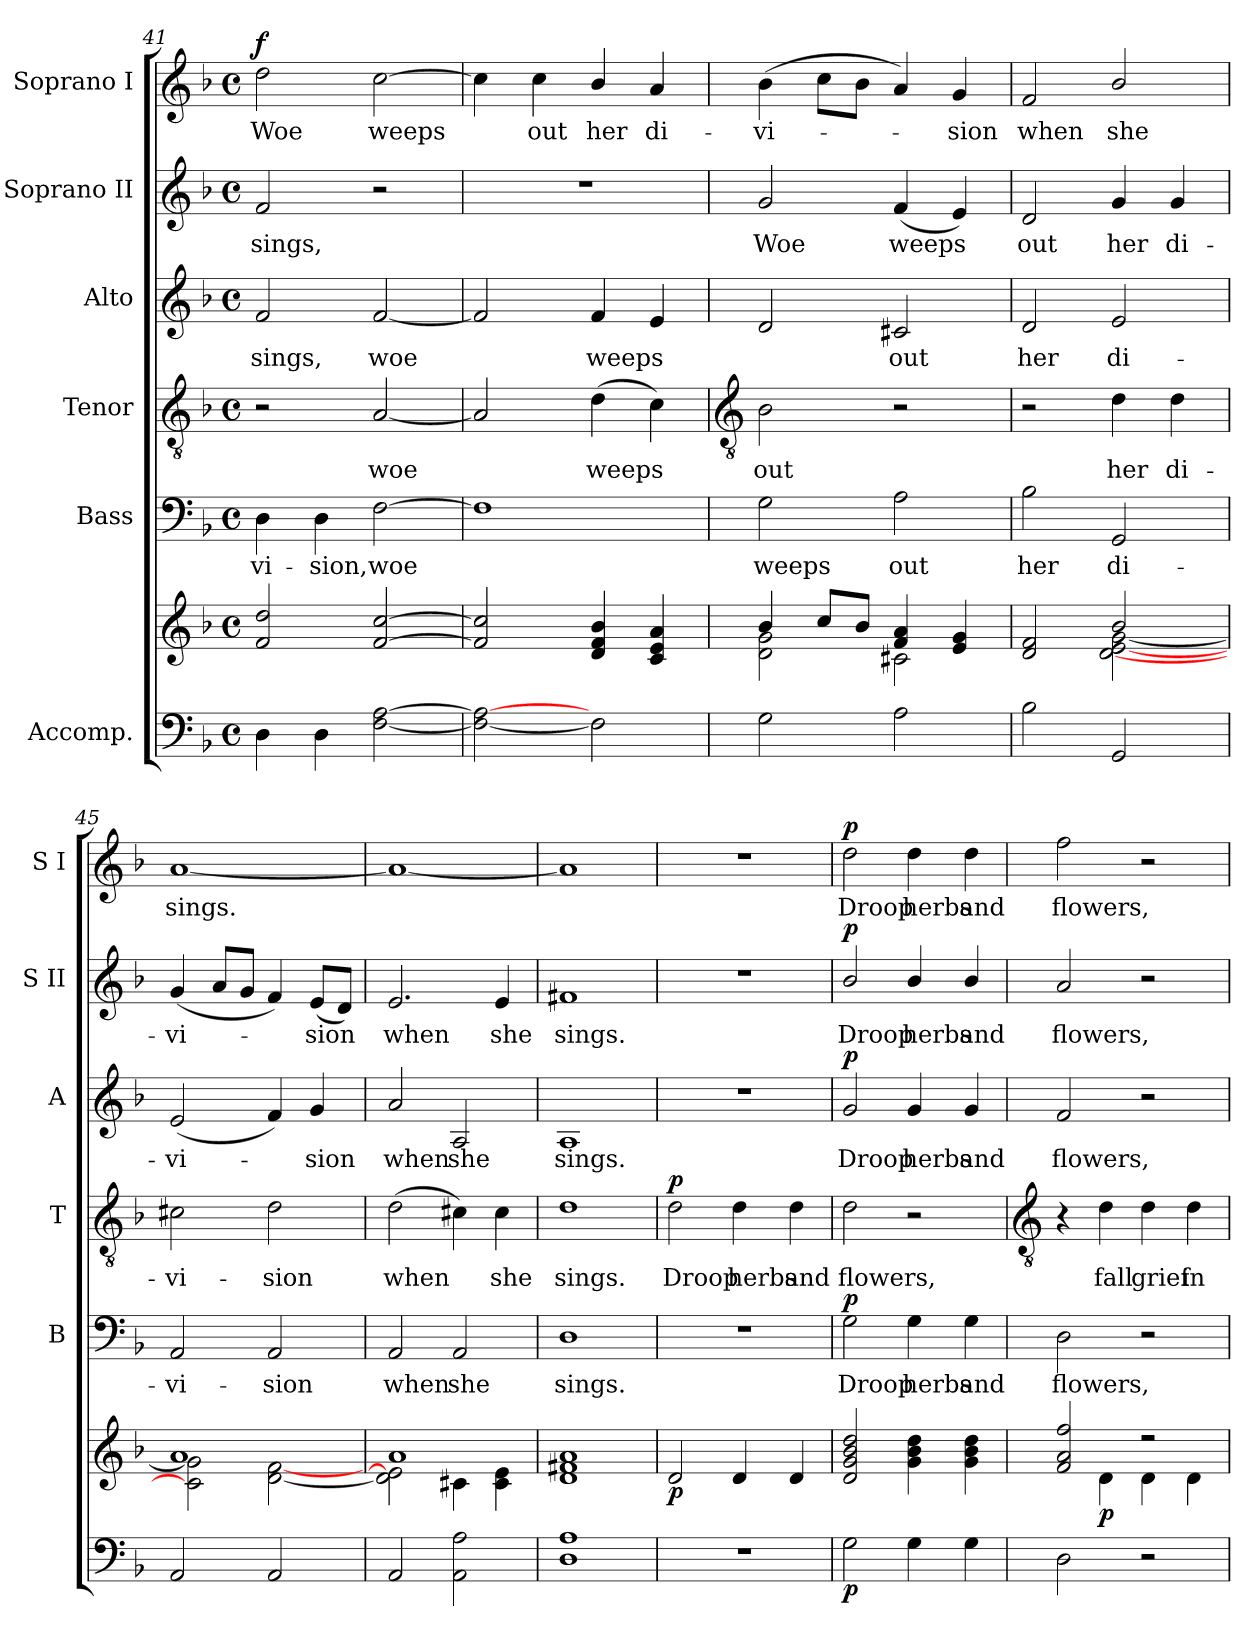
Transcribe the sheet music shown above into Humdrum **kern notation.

**kern	**kern	**dynam	**kern	**text	**dynam	**kern	**text	**dynam	**kern	**text	**dynam	**kern	**text	**dynam	**kern	**text	**dynam
*part6	*part6	*part6	*part5	*part5	*part5	*part4	*part4	*part4	*part3	*part3	*part3	*part2	*part2	*part2	*part1	*part1	*part1
*staff7	*staff6	*staff6/7	*staff5	*staff5	*staff5	*staff4	*staff4	*staff4	*staff3	*staff3	*staff3	*staff2	*staff2	*staff2	*staff1	*staff1	*staff1
*I"Accomp.	*	*	*I"Bass	*	*	*I"Tenor	*	*	*I"Alto	*	*	*I"Soprano II	*	*	*I"Soprano I	*	*
*	*	*	*I'B	*	*	*I'T	*	*	*I'A	*	*	*I'S II	*	*	*I'S I	*	*
*clefF4	*clefG2	*	*clefF4	*	*	*clefGv2	*	*	*clefG2	*	*	*clefG2	*	*	*clefG2	*	*
*k[b-]	*k[b-]	*	*k[b-]	*	*	*k[b-]	*	*	*k[b-]	*	*	*k[b-]	*	*	*k[b-]	*	*
*F:	*F:	*	*F:	*	*	*F:	*	*	*F:	*	*	*F:	*	*	*F:	*	*
*M4/4	*M4/4	*	*M4/4	*	*	*M4/4	*	*	*M4/4	*	*	*M4/4	*	*	*M4/4	*	*
*met(c)	*met(c)	*	*met(c)	*	*	*met(c)	*	*	*met(c)	*	*	*met(c)	*	*	*met(c)	*	*
=41	=41	=41	=41	=41	=41	=41	=41	=41	=41	=41	=41	=41	=41	=41	=41	=41	=41
*	*^	*	*	*	*	*	*	*	*	*	*	*	*	*	*	*	*
!	!	!	!	!	!LO:LY:b	!	!	!	!	!	!LO:LY:b	!	!	!LO:LY:b	!	!	!LO:LY:b	!LO:DY:b
4D	2f/ 2dd/	1ryy	.	4D	-vi-	.	2r	.	.	2f	sings,	.	2f	sings,	.	2dd	Woe	f
!	!	!	!	!	!LO:LY:b	!	!	!	!	!	!	!	!	!	!	!	!	!
4D	.	.	.	4D	-sion,	.	.	.	.	.	.	.	.	.	.	.	.	.
!	!	!	!	!	!LO:LY:b	!	!	!LO:LY:b	!	!	!LO:LY:b	!	!	!	!	!	!LO:LY:b	!
[2F [2A	[2f/ [2cc/	.	.	[2F	woe	.	[2A	woe	.	[2f	woe	.	2r	.	.	[2cc	weeps	.
=42	=42	=42	=42	=42	=42	=42	=42	=42	=42	=42	=42	=42	=42	=42	=42	=42	=42	=42
2F_ 2A_	2f/] 2cc/]	1ryy	.	1F]	.	.	2A]	.	.	2f]	.	.	1r	.	.	4cc]	.	.
!	!	!	!	!	!	!	!	!	!	!	!	!	!	!	!	!	!LO:LY:b	!
.	.	.	.	.	.	.	.	.	.	.	.	.	.	.	.	4cc	out	.
!	!	!	!	!	!	!	!	!LO:LY:b	!	!	!LO:LY:b	!	!	!	!	!	!LO:LY:b	!
2F]	4d/ 4f/ 4b-/	.	.	.	.	.	(>4d	weeps	.	4f	weeps	.	.	.	.	4b-/	her	.
!	!	!	!	!	!	!	!	!	!	!	!	!	!	!	!	!	!LO:LY:b	!
.	4c/ 4e/ 4a/	.	.	.	.	.	4c)	.	.	4e	.	.	.	.	.	4a	di-	.
!!LO:LB:g=z
=43	=43	=43	=43	=43	=43	=43	=43	=43	=43	=43	=43	=43	=43	=43	=43	=43	=43	=43
*	*	*	*	*	*	*	*clefGv2	*	*	*	*	*	*	*	*	*	*	*
!	!	!	!	!	!LO:LY:b	!	!	!LO:LY:b	!	!	!	!	!	!LO:LY:b	!	!	!LO:LY:b	!
2G	4b-/	2d\ 2g\	.	2G	weeps	.	2B-	out	.	2d	.	.	2g	Woe	.	(>4b-	-vi-	.
.	8cc/L	.	.	.	.	.	.	.	.	.	.	.	.	.	.	8ccL	.	.
.	8b-/J	.	.	.	.	.	.	.	.	.	.	.	.	.	.	8b-J	.	.
!	!	!	!	!	!LO:LY:b	!	!	!	!	!	!LO:LY:b	!	!	!LO:LY:b	!	!	!	!
2A	4f/ 4a/	2c#X\	.	2A	out	.	2r	.	.	2c#X	out	.	(<4f	weeps	.	4a)	.	.
!	!	!	!	!	!	!	!	!	!	!	!	!	!	!	!	!	!LO:LY:b	!
.	4e/ 4g/	.	.	.	.	.	.	.	.	.	.	.	4e)	.	.	4g	sion	.
=44	=44	=44	=44	=44	=44	=44	=44	=44	=44	=44	=44	=44	=44	=44	=44	=44	=44	=44
!	!	!	!	!	!LO:LY:b	!	!	!	!	!	!LO:LY:b	!	!	!LO:LY:b	!	!	!LO:LY:b	!
2B-	2d/ 2f/	2ryy	.	2B-	her	.	2r	.	.	2d	her	.	2d	out	.	2f	when	.
!	!	!	!	!	!LO:LY:b	!	!	!LO:LY:b	!	!	!LO:LY:b	!	!	!LO:LY:b	!	!	!LO:LY:b	!
2GG	2b-/	[2d\ [2e\ [2g\	.	2GG	di-	.	4d	her	.	2e	di-	.	4g	her	.	2b-/	she	.
!	!	!	!	!	!	!	!	!LO:LY:b	!	!	!	!	!	!LO:LY:b	!	!	!	!
.	.	.	.	.	.	.	4d	di-	.	.	.	.	4g	di-	.	.	.	.
=45	=45	=45	=45	=45	=45	=45	=45	=45	=45	=45	=45	=45	=45	=45	=45	=45	=45	=45
!	!	!	!	!	!LO:LY:b	!	!	!LO:LY:b	!	!	!LO:LY:b	!	!	!LO:LY:b	!	!	!LO:LY:b	!
2AA	1a/	2c#\] 2g\]	.	2AA	-vi-	.	2c#X	-vi-	.	(<2e	-vi-	.	(<4g	-vi-	.	[1a	sings.	.
.	.	.	.	.	.	.	.	.	.	.	.	.	8aL	.	.	.	.	.
.	.	.	.	.	.	.	.	.	.	.	.	.	8gJ	.	.	.	.	.
!	!	!	!	!	!LO:LY:b	!	!	!LO:LY:b	!	!	!	!	!	!	!	!	!	!
2AA	.	[2d\ [2f\	.	2AA	-sion	.	2d	-sion	.	4f)	.	.	4f)	.	.	.	.	.
!	!	!	!	!	!	!	!	!	!	!	!LO:LY:b	!	!	!LO:LY:b	!	!	!	!
.	.	.	.	.	.	.	.	.	.	4g	sion	.	(<8eL	sion	.	.	.	.
.	.	.	.	.	.	.	.	.	.	.	.	.	8dJ)	.	.	.	.	.
=46	=46	=46	=46	=46	=46	=46	=46	=46	=46	=46	=46	=46	=46	=46	=46	=46	=46	=46
!	!	!	!	!	!LO:LY:b	!	!	!LO:LY:b	!	!	!LO:LY:b	!	!	!LO:LY:b	!	!	!	!
2AA	1a/	2d\] 2e\]	.	2AA	when	.	(>2d	when	.	2a	when	.	2.e	when	.	1a_	.	.
!	!	!	!	!	!LO:LY:b	!	!	!	!	!	!LO:LY:b	!	!	!	!	!	!	!
2AA 2A	.	4c#X\	.	2AA	she	.	4c#X)	.	.	2A	she	.	.	.	.	.	.	.
!	!	!	!	!	!	!	!	!LO:LY:b	!	!	!	!	!	!LO:LY:b	!	!	!	!
.	.	4c#\ 4e\	.	.	.	.	4c#	she	.	.	.	.	4e	she	.	.	.	.
=47	=47	=47	=47	=47	=47	=47	=47	=47	=47	=47	=47	=47	=47	=47	=47	=47	=47	=47
!	!	!	!	!	!LO:LY:b	!	!	!LO:LY:b	!	!	!LO:LY:b	!	!	!LO:LY:b	!	!	!	!
1D 1A	1d/ 1f#X/ 1a/	1ryy	.	1D	sings.	.	1d	sings.	.	1A	sings.	.	1f#X	sings.	.	1a]	.	.
=48	=48	=48	=48	=48	=48	=48	=48	=48	=48	=48	=48	=48	=48	=48	=48	=48	=48	=48
!	!	!	!LO:DY:b	!	!	!	!	!LO:LY:b	!LO:DY:b	!	!	!	!	!	!	!	!	!
1r	2d/	1ryy	p	1r	.	.	2d	Droop	p	1r	.	.	1r	.	.	1r	.	.
!	!	!	!	!	!	!	!	!LO:LY:b	!	!	!	!	!	!	!	!	!	!
.	4d/	.	.	.	.	.	4d	herbs	.	.	.	.	.	.	.	.	.	.
!	!	!	!	!	!	!	!	!LO:LY:b	!	!	!	!	!	!	!	!	!	!
.	4d/	.	.	.	.	.	4d	and	.	.	.	.	.	.	.	.	.	.
=49	=49	=49	=49	=49	=49	=49	=49	=49	=49	=49	=49	=49	=49	=49	=49	=49	=49	=49
!	!	!	!LO:DY:b=2	!	!LO:LY:b	!LO:DY:b	!	!LO:LY:b	!	!	!LO:LY:b	!LO:DY:b	!	!LO:LY:b	!LO:DY:b	!	!LO:LY:b	!LO:DY:b
2G	2d/ 2g/ 2b-/ 2dd/	1ryy	p	2G	Droop	p	2d	flowers,	.	2g	Droop	p	2b-/	Droop	p	2dd	Droop	p
!	!	!	!	!	!LO:LY:b	!	!	!	!	!	!LO:LY:b	!	!	!LO:LY:b	!	!	!LO:LY:b	!
4G	4g\ 4b-\ 4dd\	.	.	4G	herbs	.	2r	.	.	4g	herbs	.	4b-/	herbs	.	4dd	herbs	.
!	!	!	!	!	!LO:LY:b	!	!	!	!	!	!LO:LY:b	!	!	!LO:LY:b	!	!	!LO:LY:b	!
4G	4g\ 4b-\ 4dd\	.	.	4G	and	.	.	.	.	4g	and	.	4b-/	and	.	4dd	and	.
!!LO:LB:g=z
=50	=50	=50	=50	=50	=50	=50	=50	=50	=50	=50	=50	=50	=50	=50	=50	=50	=50	=50
*	*	*	*	*	*	*	*clefGv2	*	*	*	*	*	*	*	*	*	*	*
!	!	!	!	!	!LO:LY:b	!	!	!	!	!	!LO:LY:b	!	!	!LO:LY:b	!	!	!LO:LY:b	!
2D	2f/ 2a/ 2ff/	4ryy	.	2D	flowers,	.	4r	.	.	2f	flowers,	.	2a	flowers,	.	2ff	flowers,	.
!	!	!	!LO:DY:b	!	!	!	!	!LO:LY:b	!	!	!	!	!	!	!	!	!	!
.	.	4d\	p	.	.	.	4d	fall	.	.	.	.	.	.	.	.	.	.
!	!	!	!	!	!	!	!	!LO:LY:b	!	!	!	!	!	!	!	!	!	!
2r	2r	4d\	.	2r	.	.	4d	grief	.	2r	.	.	2r	.	.	2r	.	.
!	!	!	!	!	!	!	!	!LO:LY:b	!	!	!	!	!	!	!	!	!	!
.	.	4d\	.	.	.	.	4d	in	.	.	.	.	.	.	.	.	.	.
*	*v	*v	*	*	*	*	*	*	*	*	*	*	*	*	*	*	*	*
=	=	=	=	=	=	=	=	=	=	=	=	=	=	=	=	=	=
*-	*-	*-	*-	*-	*-	*-	*-	*-	*-	*-	*-	*-	*-	*-	*-	*-	*-
